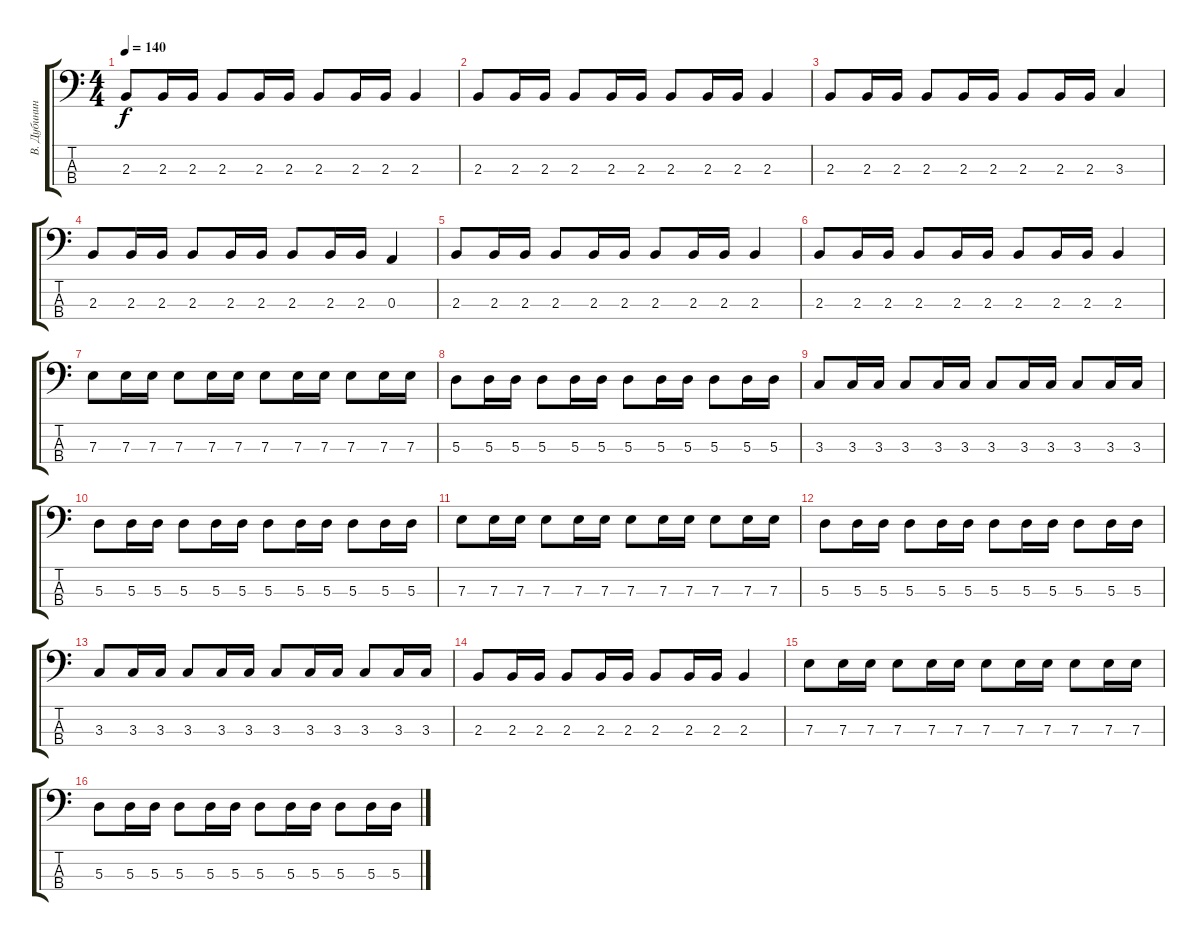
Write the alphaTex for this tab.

\track ("В. Дубинин" "В. Дубинин") {instrument electricbassfinger}
\staff {score tabs}
\tuning (G2 D2 A1 E1) {hide}
\ts (4 4)
\tempo 140
\clef f4
\ks c
2.3.8{dy f} 2.3.16 2.3.16 2.3.8 2.3.16 2.3.16 2.3.8 2.3.16 2.3.16 2.3.4 |
2.3.8 2.3.16 2.3.16 2.3.8 2.3.16 2.3.16 2.3.8 2.3.16 2.3.16 2.3.4 |
2.3.8 2.3.16 2.3.16 2.3.8 2.3.16 2.3.16 2.3.8 2.3.16 2.3.16 3.3.4 |
2.3.8 2.3.16 2.3.16 2.3.8 2.3.16 2.3.16 2.3.8 2.3.16 2.3.16 0.3.4 |
2.3.8 2.3.16 2.3.16 2.3.8 2.3.16 2.3.16 2.3.8 2.3.16 2.3.16 2.3.4 |
2.3.8 2.3.16 2.3.16 2.3.8 2.3.16 2.3.16 2.3.8 2.3.16 2.3.16 2.3.4 |
7.3.8 7.3.16 7.3.16 7.3.8 7.3.16 7.3.16 7.3.8 7.3.16 7.3.16 7.3.8 7.3.16 7.3.16 |
5.3.8 5.3.16 5.3.16 5.3.8 5.3.16 5.3.16 5.3.8 5.3.16 5.3.16 5.3.8 5.3.16 5.3.16 |
3.3.8 3.3.16 3.3.16 3.3.8 3.3.16 3.3.16 3.3.8 3.3.16 3.3.16 3.3.8 3.3.16 3.3.16 |
5.3.8 5.3.16 5.3.16 5.3.8 5.3.16 5.3.16 5.3.8 5.3.16 5.3.16 5.3.8 5.3.16 5.3.16 |
7.3.8 7.3.16 7.3.16 7.3.8 7.3.16 7.3.16 7.3.8 7.3.16 7.3.16 7.3.8 7.3.16 7.3.16 |
5.3.8 5.3.16 5.3.16 5.3.8 5.3.16 5.3.16 5.3.8 5.3.16 5.3.16 5.3.8 5.3.16 5.3.16 |
3.3.8 3.3.16 3.3.16 3.3.8 3.3.16 3.3.16 3.3.8 3.3.16 3.3.16 3.3.8 3.3.16 3.3.16 |
2.3.8 2.3.16 2.3.16 2.3.8 2.3.16 2.3.16 2.3.8 2.3.16 2.3.16 2.3.4 |
7.3.8 7.3.16 7.3.16 7.3.8 7.3.16 7.3.16 7.3.8 7.3.16 7.3.16 7.3.8 7.3.16 7.3.16 |
5.3.8 5.3.16 5.3.16 5.3.8 5.3.16 5.3.16 5.3.8 5.3.16 5.3.16 5.3.8 5.3.16 5.3.16
